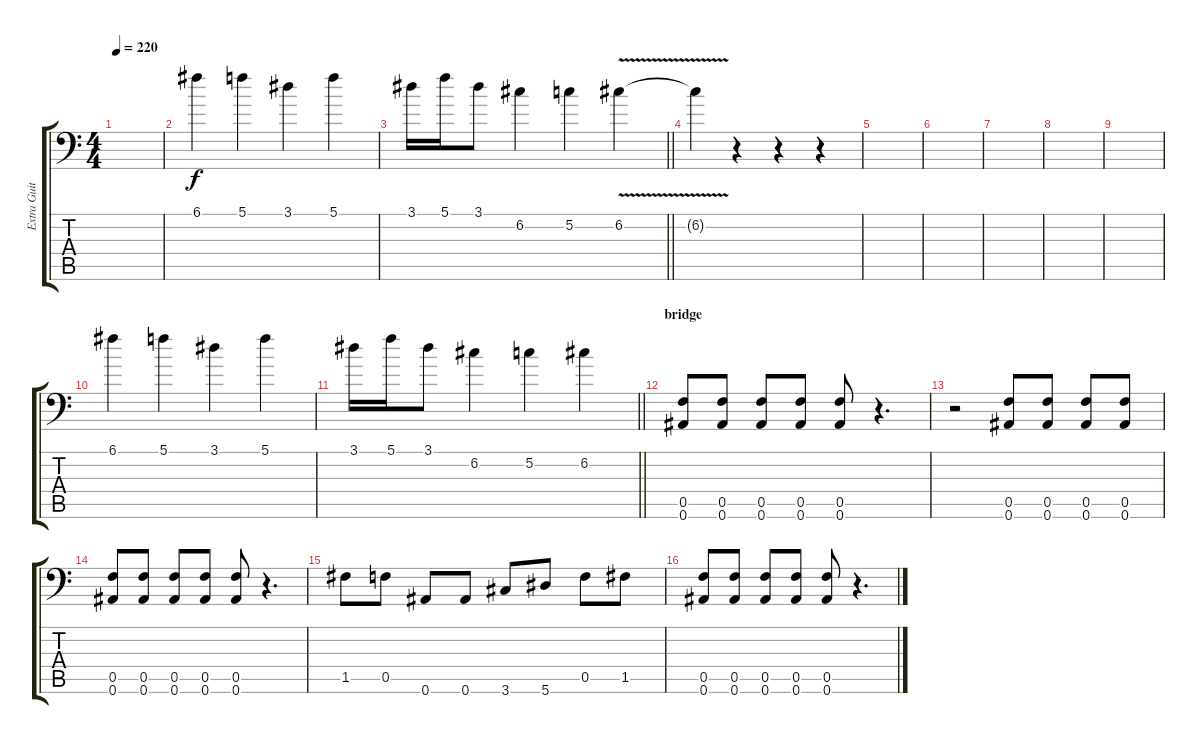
\track ("Extra Guitar" "Extra Guit") {instrument distortionguitar}
\staff {score tabs}
\tuning (C4 G3 Eb3 Bb2 F2 Bb1) {hide}
\ts (4 4)
\tempo 220
\clef f4
\ks c
|
6.1.4 5.1.4 3.1.4 5.1.4 |
\barLineRight lightlight
3.1.16 5.1.16 3.1.8 6.2.4 5.2.4 6.2{v}.4 |
6.2{t}.4 r.4 r.4 r.4 |
|
|
|
|
|
6.1.4 5.1.4 3.1.4 5.1.4 |
\barLineRight lightlight
3.1.16 5.1.16 3.1.8 6.2.4 5.2.4 6.2.4 |
\section ("" "bridge")
(0.5 0.6).8 (0.5 0.6).8 (0.5 0.6).8 (0.5 0.6).8 (0.5 0.6).8 r.4{d} |
r.2 (0.5 0.6).8 (0.5 0.6).8 (0.5 0.6).8 (0.5 0.6).8 |
(0.5 0.6).8 (0.5 0.6).8 (0.5 0.6).8 (0.5 0.6).8 (0.5 0.6).8 r.4{d} |
1.5.8 0.5.8 0.6.8 0.6.8 3.6.8 5.6.8 0.5.8 1.5.8 |
(0.5 0.6).8 (0.5 0.6).8 (0.5 0.6).8 (0.5 0.6).8 (0.5 0.6).8 r.4{d}
